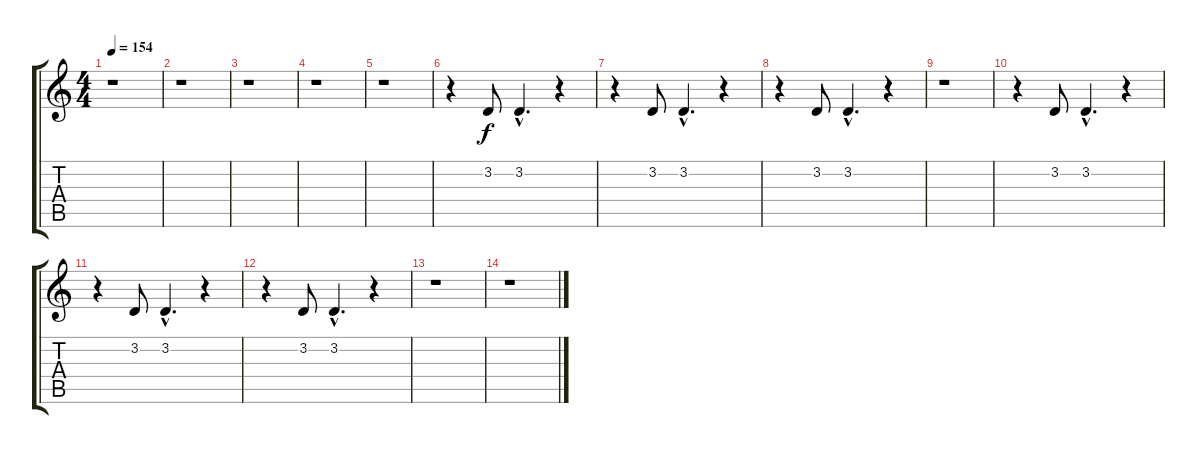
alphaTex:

\track "" {instrument voiceoohs}
\staff {score tabs}
\tuning (E4 B3 G3 D3 A2 E2) {hide}
\ts (4 4)
\tempo 154
\clef g2
\ks c
r.1{dy f} |
r.1 |
r.1 |
r.1 |
r.1 |
r.4 3.2.8 3.2{hac}.4{d} r.4 |
r.4 3.2.8 3.2{hac}.4{d} r.4 |
r.4 3.2.8 3.2{hac}.4{d} r.4 |
r.1 |
r.4 3.2.8 3.2{hac}.4{d} r.4 |
r.4 3.2.8 3.2{hac}.4{d} r.4 |
r.4 3.2.8 3.2{hac}.4{d} r.4 |
r.1 |
r.1
